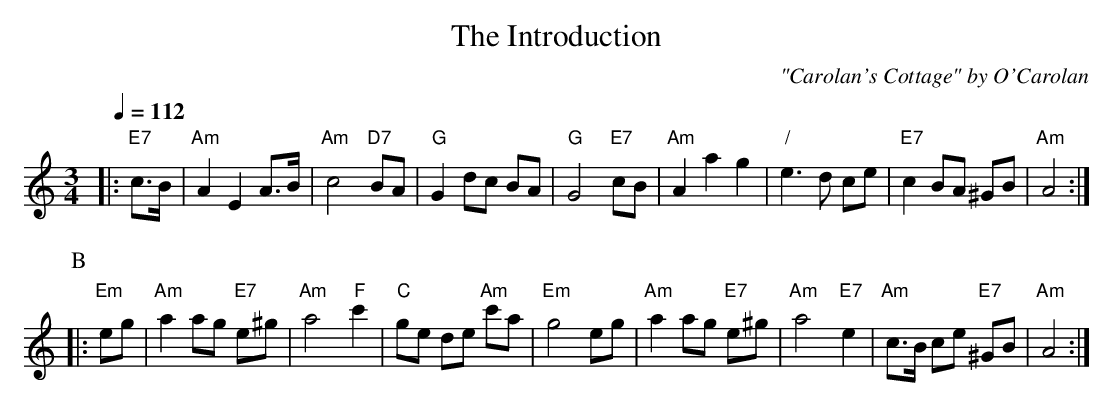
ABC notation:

X:1
T:The Introduction
C:"Carolan's Cottage" by O'Carolan
L:1/8
Q:1/4=112
M:3/4
K:Am
|: "E7"c>B | "Am"A2 E2 A>B | "Am"c4 "D7"BA | "G"G2 dc BA | "G"G4 "E7"cB |\
"Am"A2 a2 g2 | "/"e3 d ce | "E7"c2 BA ^GB | "Am"A4 :|
P:B
|: "Em"eg | "Am"a2 ag "E7"e^g | "Am"a4 "F"c'2 | "C"ge de "Am"c'a | "Em"g4 eg |\
"Am"a2 ag "E7"e^g | "Am"a4 "E7"e2 | "Am"c>B ce "E7"^GB | "Am"A4 :|
